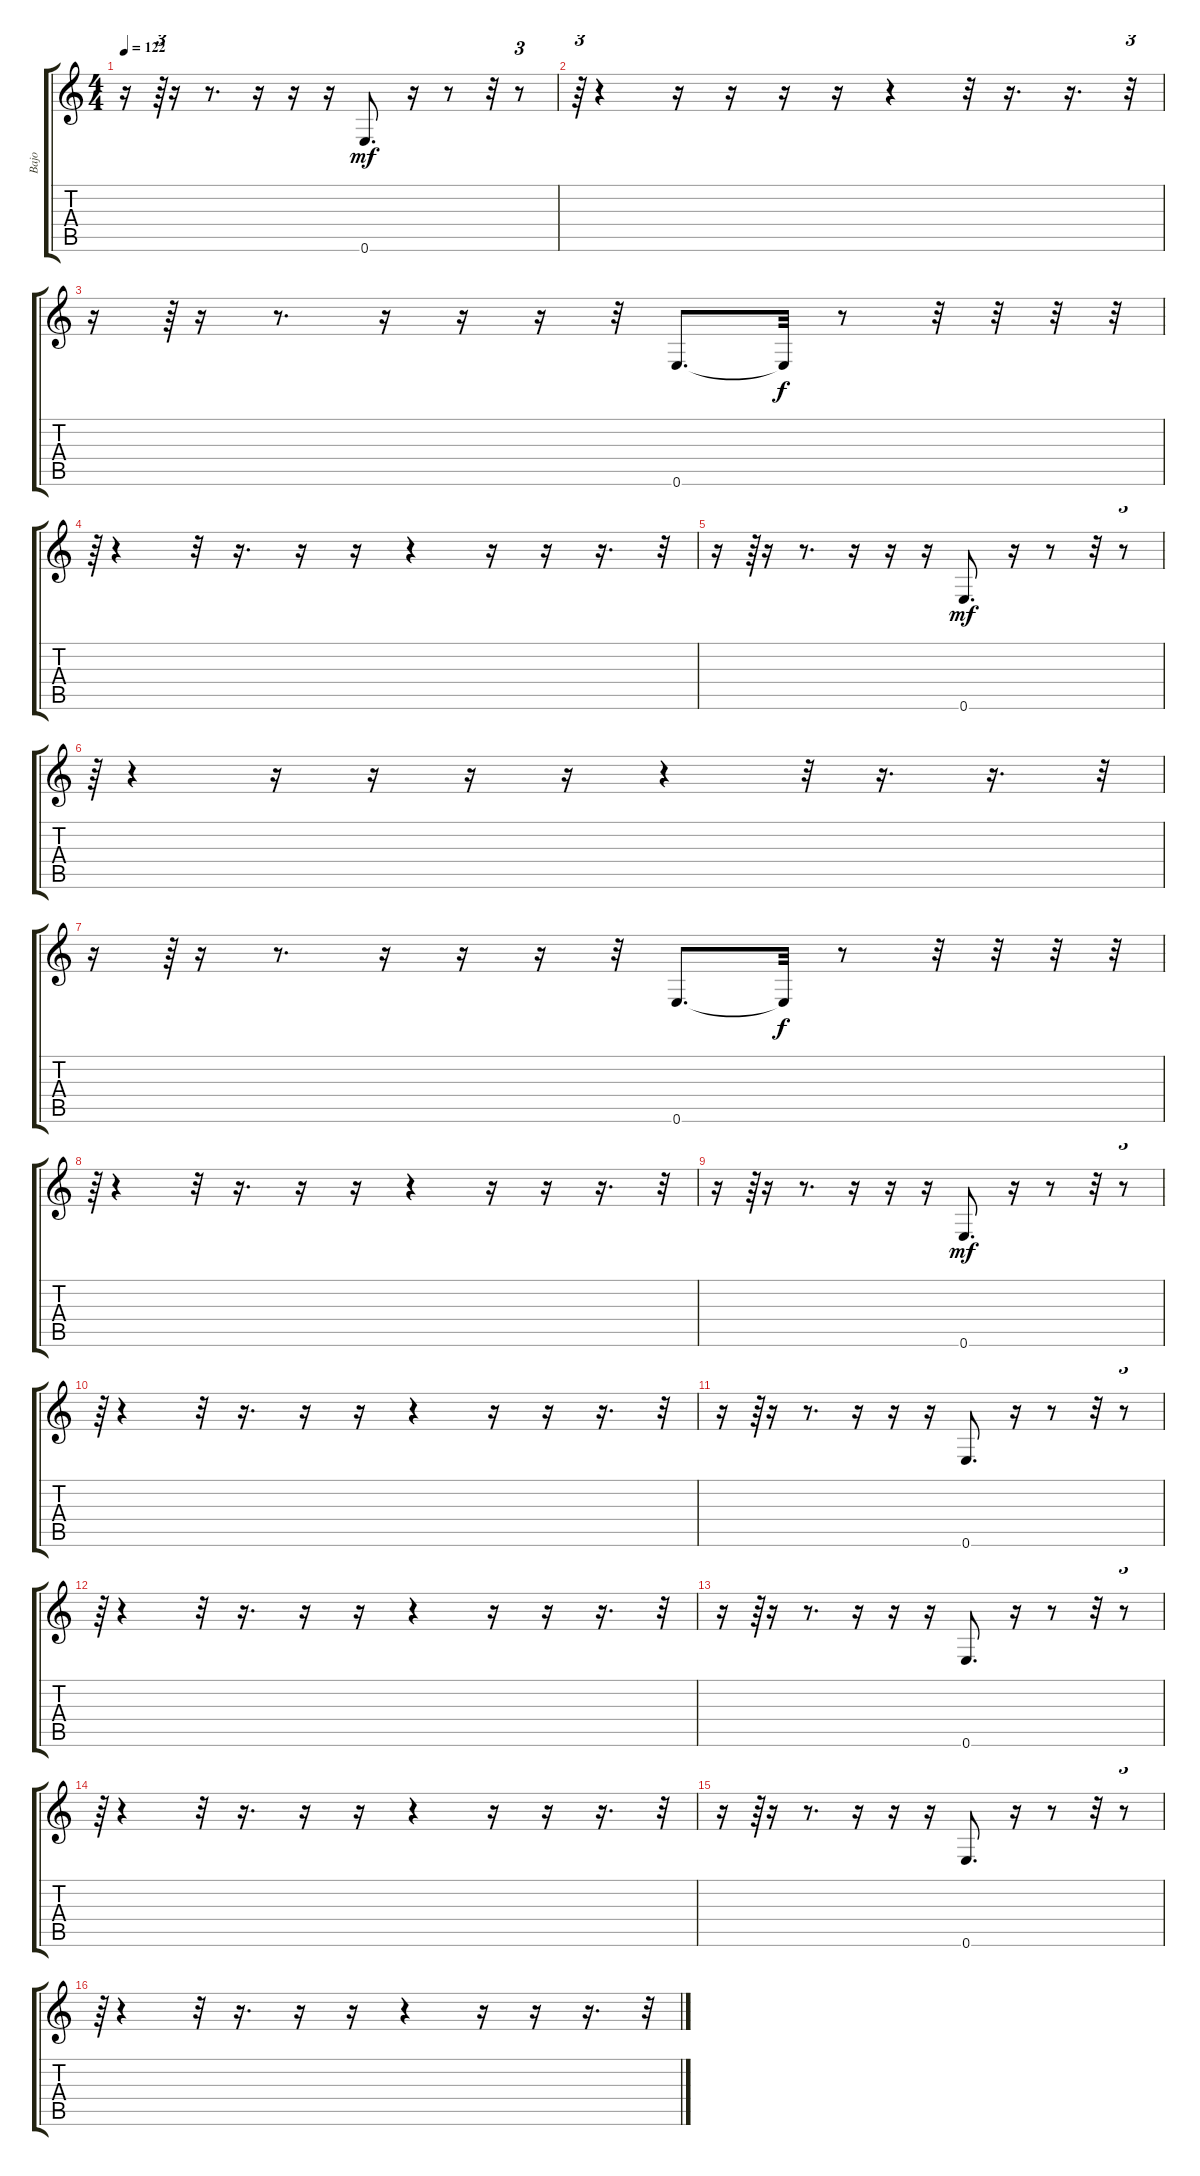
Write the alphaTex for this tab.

\track ("Bajo" "Bajo") {instrument electricbassfinger}
\staff {score tabs}
\tuning (E4 B3 G3 D3 A2 E2) {hide}
\ts (4 4)
\tempo 122
\clef g2
\ks c
r.16{dy mf} r.64{tu (3 2)} r.16 r.8{d} r.16 r.16 r.16 0.6.8{d} r.16 r.8 r.32 r.8{tu (3 2)} |
r.64{tu (3 2)} r.4 r.16 r.16 r.16 r.16 r.4 r.32 r.16{d} r.16{d} r.32{tu (3 2)} |
r.16 r.64{tu (3 2)} r.16 r.8{d} r.16 r.16 r.16 r.32 0.6.8{d} 0.6{t}.32{dy f} r.8 r.32 r.32 r.32 r.32{tu (3 2)} |
r.64{tu (3 2)} r.4 r.32 r.16{d} r.16 r.16 r.4 r.16 r.16 r.16{d} r.32{tu (3 2)} |
r.16 r.64{tu (3 2)} r.16 r.8{d} r.16 r.16 r.16 0.6.8{d dy mf} r.16 r.8 r.32 r.8{tu (3 2)} |
r.64{tu (3 2)} r.4 r.16 r.16 r.16 r.16 r.4 r.32 r.16{d} r.16{d} r.32{tu (3 2)} |
r.16 r.64{tu (3 2)} r.16 r.8{d} r.16 r.16 r.16 r.32 0.6.8{d} 0.6{t}.32{dy f} r.8 r.32 r.32 r.32 r.32{tu (3 2)} |
r.64{tu (3 2)} r.4 r.32 r.16{d} r.16 r.16 r.4 r.16 r.16 r.16{d} r.32{tu (3 2)} |
r.16 r.64{tu (3 2)} r.16 r.8{d} r.16 r.16 r.16 0.6.8{d dy mf} r.16 r.8 r.32 r.8{tu (3 2)} |
r.64{tu (3 2)} r.4 r.32 r.16{d} r.16 r.16 r.4 r.16 r.16 r.16{d} r.32{tu (3 2)} |
r.16 r.64{tu (3 2)} r.16 r.8{d} r.16 r.16 r.16 0.6.8{d} r.16 r.8 r.32 r.8{tu (3 2)} |
r.64{tu (3 2)} r.4 r.32 r.16{d} r.16 r.16 r.4 r.16 r.16 r.16{d} r.32{tu (3 2)} |
r.16 r.64{tu (3 2)} r.16 r.8{d} r.16 r.16 r.16 0.6.8{d} r.16 r.8 r.32 r.8{tu (3 2)} |
r.64{tu (3 2)} r.4 r.32 r.16{d} r.16 r.16 r.4 r.16 r.16 r.16{d} r.32{tu (3 2)} |
r.16 r.64{tu (3 2)} r.16 r.8{d} r.16 r.16 r.16 0.6.8{d} r.16 r.8 r.32 r.8{tu (3 2)} |
r.64{tu (3 2)} r.4 r.32 r.16{d} r.16 r.16 r.4 r.16 r.16 r.16{d} r.32{tu (3 2)}
